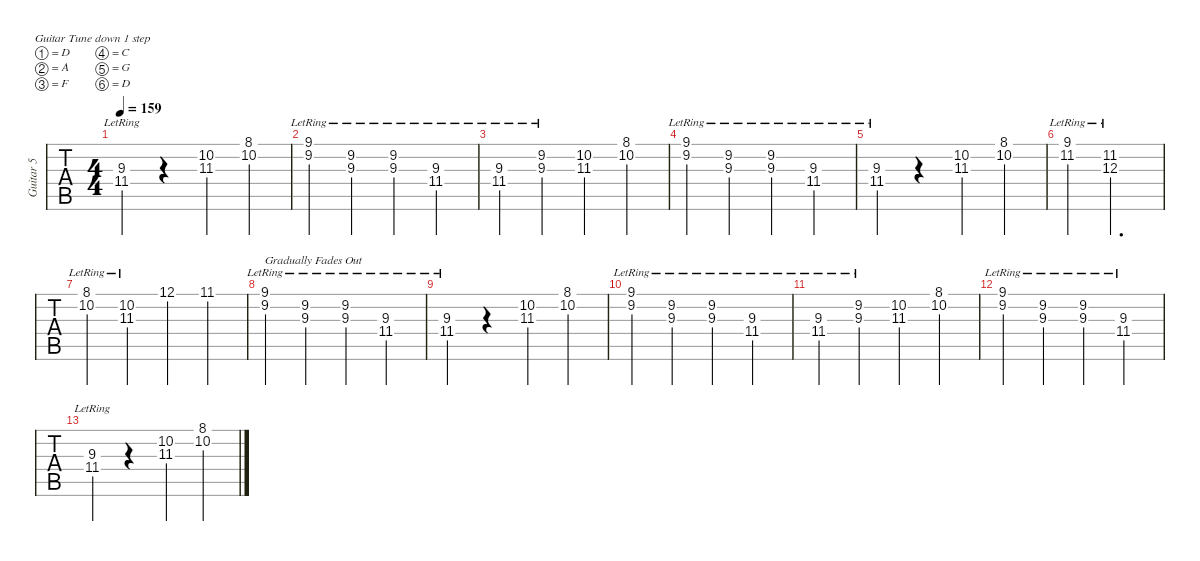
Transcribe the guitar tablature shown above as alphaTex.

\defaultSystemsLayout 4
\hideDynamics
\bracketExtendMode nobrackets
\multiTrackTrackNamePolicy allsystems
\firstSystemTrackNameMode fullname
\otherSystemsTrackNameMode fullname
\track ("Guitar 5" "Guitar 5") {instrument acousticguitarnylon}
\staff {tabs}
\tuning (D4 A3 F3 C3 G2 D2)
\ts (4 4)
\tempo 159
\clef g2
\ks c
(11.4{lr acc #} 9.3{lr}).4{dy mf} r.4 (11.3{acc #} 10.2).4 (8.1{st acc #} 10.2{st}).4 |
(9.2{lr acc #} 9.1{lr acc #}).4 (9.3{lr} 9.2{lr acc #}).4 (9.3{lr} 9.2{lr acc #}).4 (11.4{lr acc #} 9.3{lr}).4 |
(11.4{lr acc #} 9.3{lr}).4 (9.3{lr} 9.2{acc #}).4 (11.3{acc #} 10.2).4 (8.1{st acc #} 10.2{st}).4 |
(9.2{lr acc #} 9.1{lr acc #}).4 (9.3{lr} 9.2{lr acc #}).4 (9.3{lr} 9.2{lr acc #}).4 (11.4{lr acc #} 9.3{lr}).4 |
(11.4{lr acc #} 9.3{lr}).4 r.4 (11.3{acc #} 10.2).4 (8.1{st acc #} 10.2{st}).4 |
(11.2{lr acc #} 9.1{lr acc #}).4 (12.3{lr} 11.2{lr acc #}).2{d} |
(8.1{lr acc #} 10.2{lr}).4 (11.3{lr acc #} 10.2{lr}).4 12.1.4 11.1{st acc #}.4 |
(9.2{lr acc #} 9.1{lr acc #}).4{txt "Gradually Fades Out"} (9.3{lr} 9.2{lr acc #}).4 (9.3{lr} 9.2{lr acc #}).4 (11.4{lr acc #} 9.3{lr}).4 |
(11.4{lr acc #} 9.3{lr}).4 r.4 (11.3{acc #} 10.2).4 (8.1{st acc #} 10.2{st}).4 |
(9.2{lr acc #} 9.1{lr acc #}).4 (9.3{lr} 9.2{lr acc #}).4 (9.3{lr} 9.2{lr acc #}).4 (11.4{lr acc #} 9.3{lr}).4 |
(11.4{lr acc #} 9.3{lr}).4 (9.3{lr} 9.2{lr acc #}).4 (11.3{acc #} 10.2).4 (8.1{st acc #} 10.2{st}).4 |
(9.2{lr acc #} 9.1{lr acc #}).4 (9.3{lr} 9.2{lr acc #}).4 (9.3{lr} 9.2{lr acc #}).4 (11.4{lr acc #} 9.3{lr}).4 |
(11.4{lr acc #} 9.3{lr}).4 r.4 (11.3{acc #} 10.2).4 (8.1{st acc #} 10.2{st}).4
